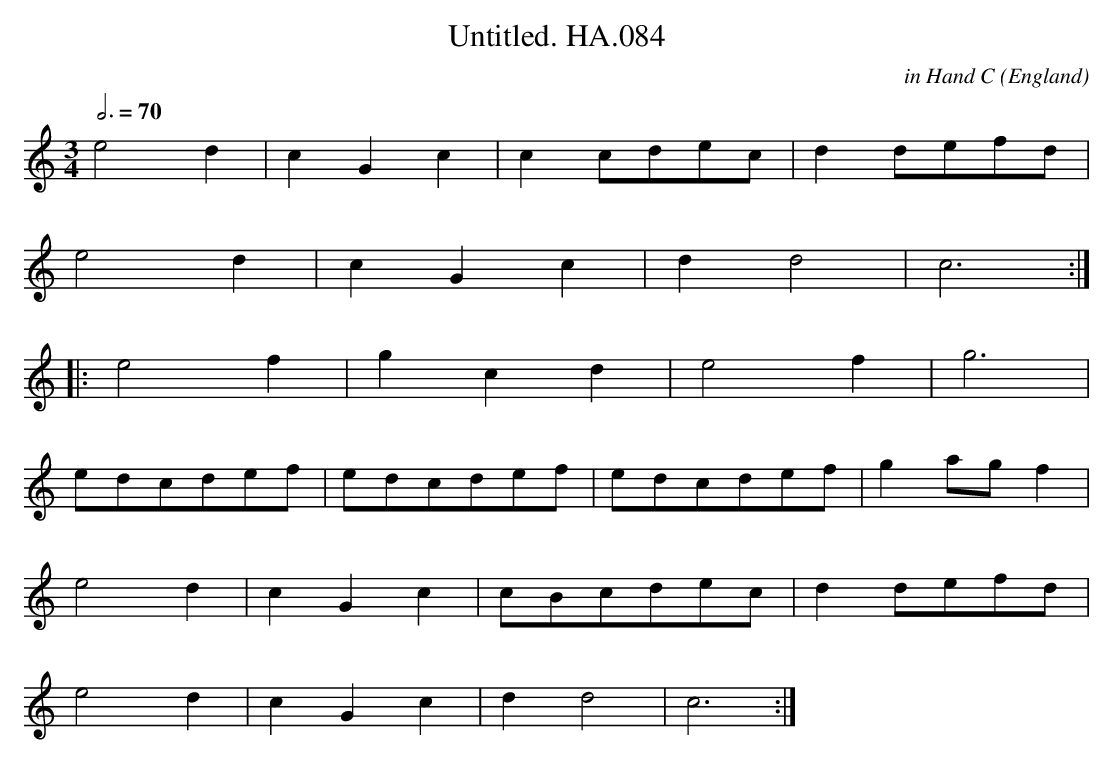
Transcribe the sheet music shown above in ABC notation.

X:1
T:Untitled. HA.084
C:in Hand C
L:1/4
M:3/4
O:England
Q:3/4=70
K:C
e2d|cGc|cc/d/e/c/|dd/e/f/d/|!
e2d|cGc|dd2|c3:|!
|:e2f|gcd|e2f|g3|!
e/d/c/d/e/f/|e/d/c/d/e/f/|e/d/c/d/e/f/|ga/g/f|!
e2d|cGc|c/B/c/d/e/c/|dd/e/f/d/|!
e2d|cGc|dd2|c3:|
